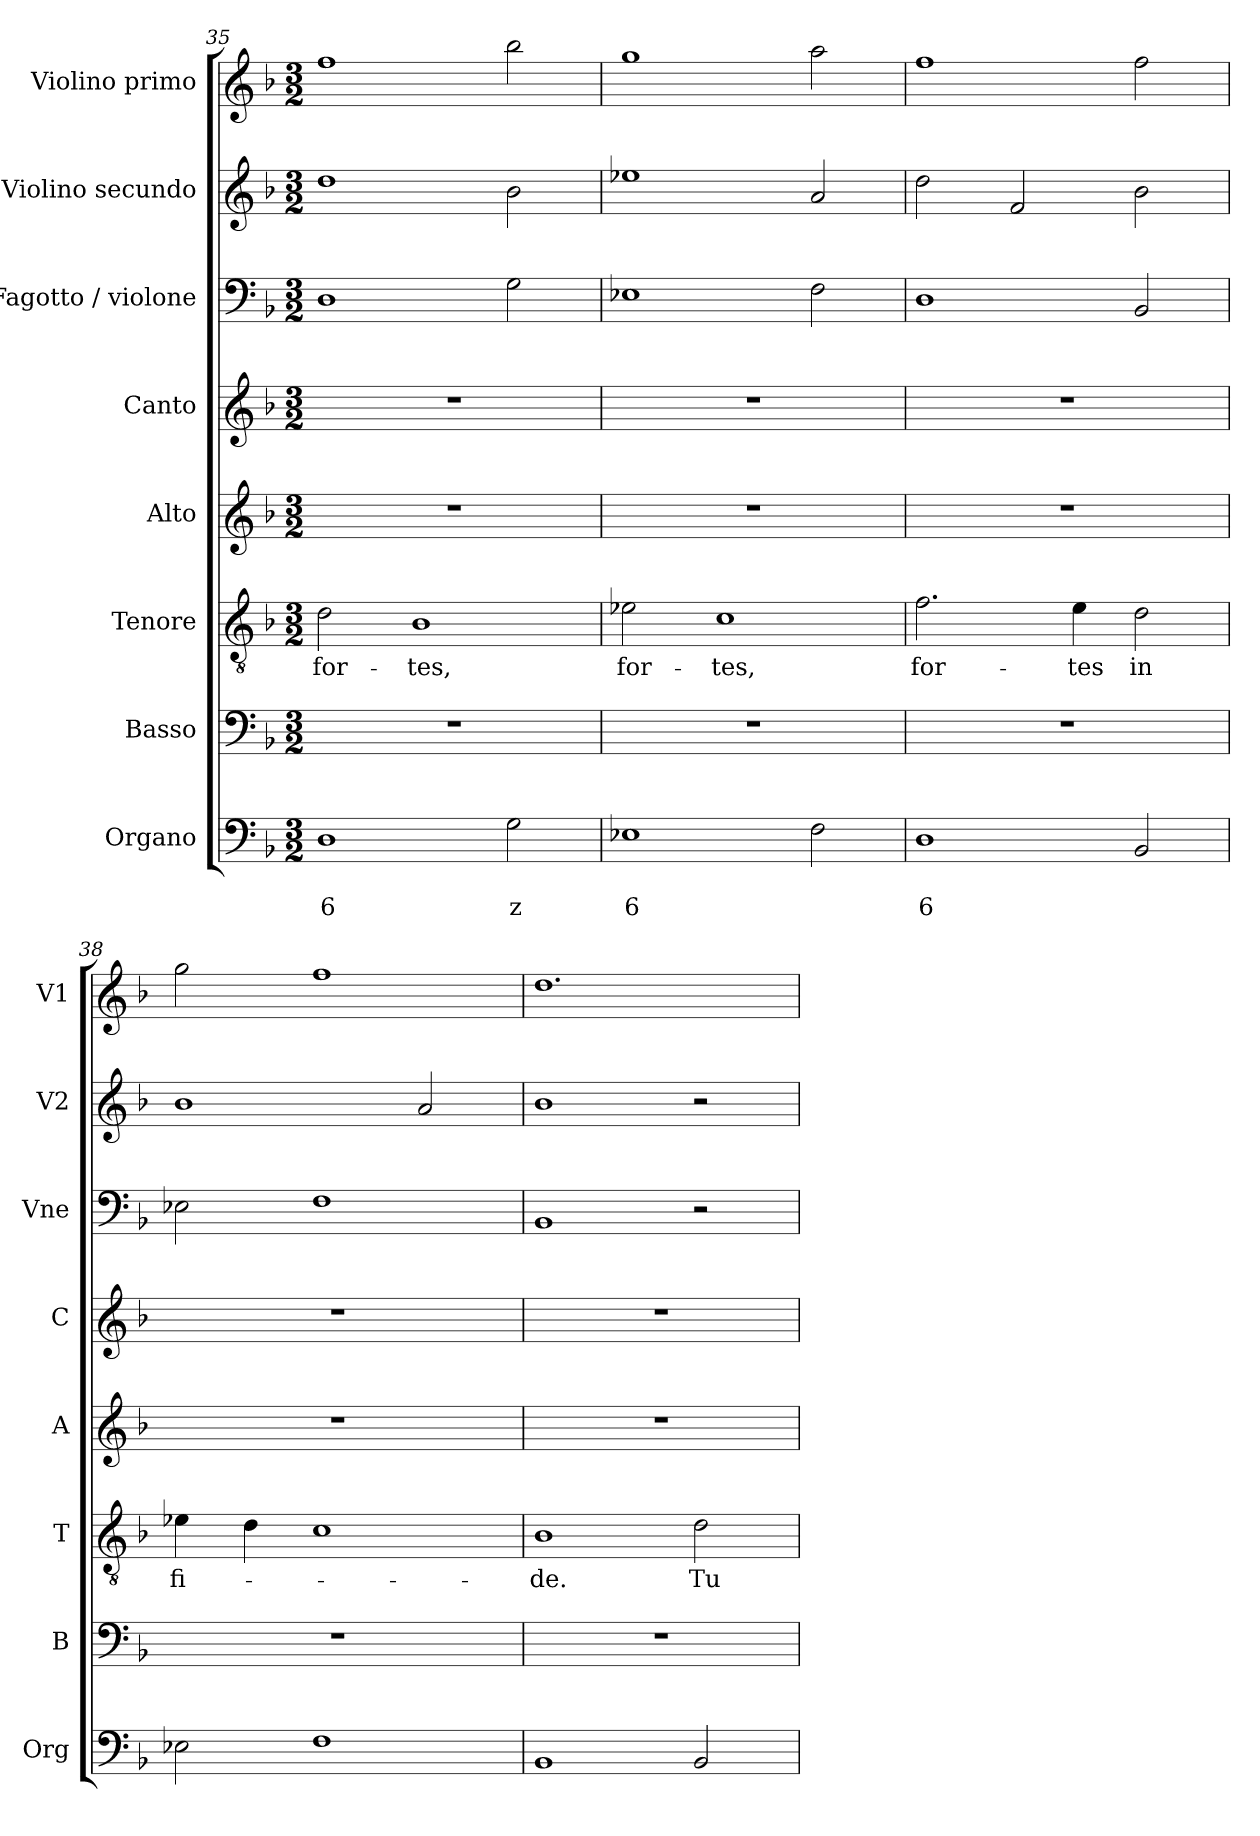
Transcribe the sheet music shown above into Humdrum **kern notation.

**kern	**text	**text	**kern	**kern	**text	**kern	**kern	**kern	**kern	**kern
*part8	*part8	*part8	*part7	*part6	*part6	*part5	*part4	*part3	*part2	*part1
*staff8	*staff8	*staff8	*staff7	*staff6	*staff6	*staff5	*staff4	*staff3	*staff2	*staff1
*I"Organo	*	*	*I"Basso	*I"Tenore	*	*I"Alto	*I"Canto	*I"Fagotto / violone	*I"Violino secundo	*I"Violino primo
*I'Org	*	*	*I'B	*I'T	*	*I'A	*I'C	*I'Vne	*I'V2	*I'V1
*clefF4	*	*	*clefF4	*clefGv2	*	*clefG2	*clefG2	*clefF4	*clefG2	*clefG2
*k[b-]	*	*	*k[b-]	*k[b-]	*	*k[b-]	*k[b-]	*k[b-]	*k[b-]	*k[b-]
*F:	*	*	*F:	*F:	*	*F:	*F:	*F:	*F:	*F:
*M3/2	*	*	*M3/2	*M3/2	*	*M3/2	*M3/2	*M3/2	*M3/2	*M3/2
=35	=35	=35	=35	=35	=35	=35	=35	=35	=35	=35
!	!	!LO:LY:b	!	!	!LO:LY:b	!	!	!	!	!
1D	.	6	1.r	2d\	for-	1.r	1.r	1D	1dd	1ff
!	!	!	!	!	!LO:LY:b	!	!	!	!	!
.	.	.	.	1B-	-tes,	.	.	.	.	.
!	!	!LO:LY:b	!	!	!	!	!	!	!	!
2G\	.	z	.	.	.	.	.	2G\	2b-\	2bb-\
=36	=36	=36	=36	=36	=36	=36	=36	=36	=36	=36
!	!	!LO:LY:b	!	!	!LO:LY:b	!	!	!	!	!
1E-X	.	6	1.r	2e-X\	for-	1.r	1.r	1E-X	1ee-X	1gg
!	!	!	!	!	!LO:LY:b	!	!	!	!	!
.	.	.	.	1c	-tes,	.	.	.	.	.
2F\	.	.	.	.	.	.	.	2F\	2a/	2aa\
=37	=37	=37	=37	=37	=37	=37	=37	=37	=37	=37
!	!	!LO:LY:b	!	!	!LO:LY:b	!	!	!	!	!
1D	.	6	1.r	2.f\	for-	1.r	1.r	1D	2dd\	1ff
.	.	.	.	.	.	.	.	.	2f/	.
!	!	!	!	!	!LO:LY:b	!	!	!	!	!
.	.	.	.	4e\	-tes	.	.	.	.	.
!	!	!	!	!	!LO:LY:b	!	!	!	!	!
2BB-/	.	.	.	2d\	in	.	.	2BB-/	2b-\	2ff\
!!LO:PB:g=z
=38	=38	=38	=38	=38	=38	=38	=38	=38	=38	=38
!	!	!	!	!	!LO:LY:b	!	!	!	!	!
2E-X\	.	.	1.r	4e-X\	fi-	1.r	1.r	2E-X\	1b-	2gg\
.	.	.	.	4d\	.	.	.	.	.	.
1F	.	.	.	1c	.	.	.	1F	.	1ff
.	.	.	.	.	.	.	.	.	2a/	.
=39	=39	=39	=39	=39	=39	=39	=39	=39	=39	=39
!	!	!	!	!	!LO:LY:b	!	!	!	!	!
1BB-	.	.	1.r	1B-	-de.	1.r	1.r	1BB-	1b-	1.dd
!	!	!	!	!	!LO:LY:b	!	!	!	!	!
2BB-/	.	.	.	2d\	Tu	.	.	2r	2r	.
=	=	=	=	=	=	=	=	=	=	=
*-	*-	*-	*-	*-	*-	*-	*-	*-	*-	*-
